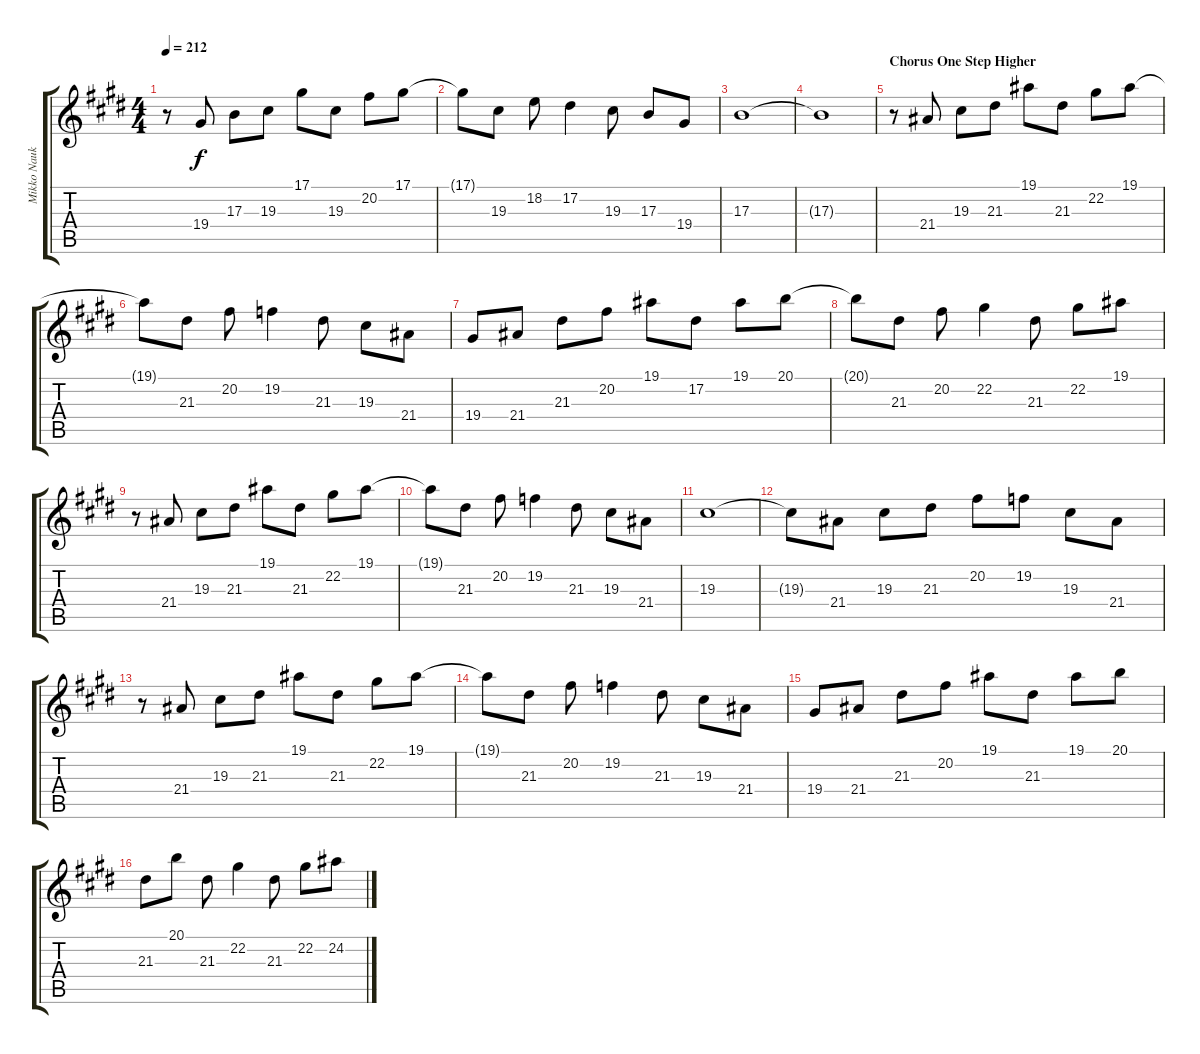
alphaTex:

\track ("Mikko Naukkarinen - Keyboards" "Mikko Nauk") {instrument lead1square}
\staff {score tabs}
\tuning (Eb4 Bb3 Gb3 Db3 Ab2 Eb2) {hide}
\ts (4 4)
\tempo 212
\clef g2
\ks c#minor
r.8{dy f} 19.4.8 17.3.8 19.3.8 17.1.8 19.3.8 20.2.8 17.1.8 |
17.1{t}.8 19.3.8 18.2.8 17.2.4 19.3.8 17.3.8 19.4.8 |
17.3.1 |
17.3{t}.1 |
\section ("" "Chorus One Step Higher")
r.8{volume 11 balance 10 instrument lead1square} 21.4.8 19.3.8 21.3.8 19.1.8 21.3.8 22.2.8 19.1.8 |
19.1{t}.8 21.3.8 20.2.8 19.2.4 21.3.8 19.3.8 21.4.8 |
19.4.8 21.4.8 21.3.8 20.2.8 19.1.8 17.2.8 19.1.8 20.1.8 |
20.1{t}.8 21.3.8 20.2.8 22.2.4 21.3.8 22.2.8 19.1.8 |
r.8 21.4.8 19.3.8 21.3.8 19.1.8 21.3.8 22.2.8 19.1.8 |
19.1{t}.8 21.3.8 20.2.8 19.2.4 21.3.8 19.3.8 21.4.8 |
19.3.1 |
19.3{t}.8 21.4.8 19.3.8 21.3.8 20.2.8 19.2.8 19.3.8 21.4.8 |
r.8 21.4.8 19.3.8 21.3.8 19.1.8 21.3.8 22.2.8 19.1.8 |
19.1{t}.8 21.3.8 20.2.8 19.2.4 21.3.8 19.3.8 21.4.8 |
19.4.8 21.4.8 21.3.8 20.2.8 19.1.8 21.3.8 19.1.8 20.1.8 |
21.3.8 20.1.8 21.3.8 22.2.4 21.3.8 22.2.8 24.2.8
